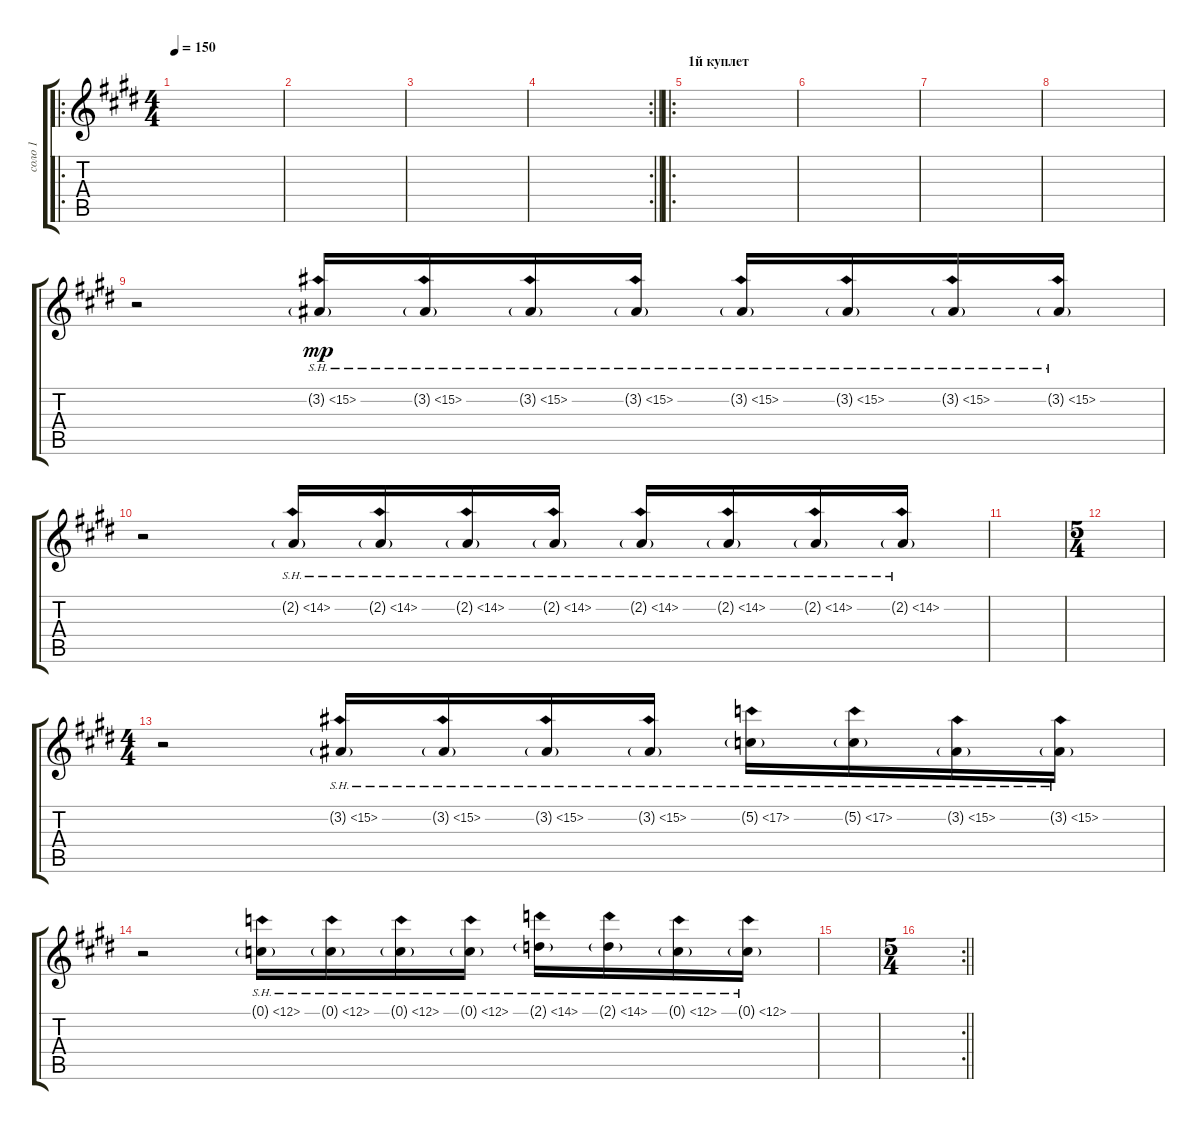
\track ("соло 1" "соло 1") {instrument distortionguitar}
\staff {score tabs}
\tuning (C4 G3 Eb3 Bb2 F2 C2) {hide}
\ro
\ts (4 4)
\tempo 150
\clef g2
\ks c#minor
|
|
|
\rc 2
\barLineRight lightlight
|
\ro
\section ("" "1й куплет")
|
|
|
|
r.2 3.2{sh 12 g}.16{dy mp} 3.2{sh 12 g}.16 3.2{sh 12 g}.16 3.2{sh 12 g}.16 3.2{sh 12 g}.16 3.2{sh 12 g}.16 3.2{sh 12 g}.16 3.2{sh 12 g}.16 |
r.2 2.2{sh 12 g}.16 2.2{sh 12 g}.16 2.2{sh 12 g}.16 2.2{sh 12 g}.16 2.2{sh 12 g}.16 2.2{sh 12 g}.16 2.2{sh 12 g}.16 2.2{sh 12 g}.16 |
|
\ts (5 4)
|
\ts (4 4)
r.2 3.2{sh 12 g}.16 3.2{sh 12 g}.16 3.2{sh 12 g}.16 3.2{sh 12 g}.16 5.2{sh 12 g}.16 5.2{sh 12 g}.16 3.2{sh 12 g}.16 3.2{sh 12 g}.16 |
r.2 0.1{sh 12 g}.16 0.1{sh 12 g}.16 0.1{sh 12 g}.16 0.1{sh 12 g}.16 2.1{sh 12 g}.16 2.1{sh 12 g}.16 0.1{sh 12 g}.16 0.1{sh 12 g}.16 |
|
\rc 2
\ts (5 4)
\barLineRight lightlight
